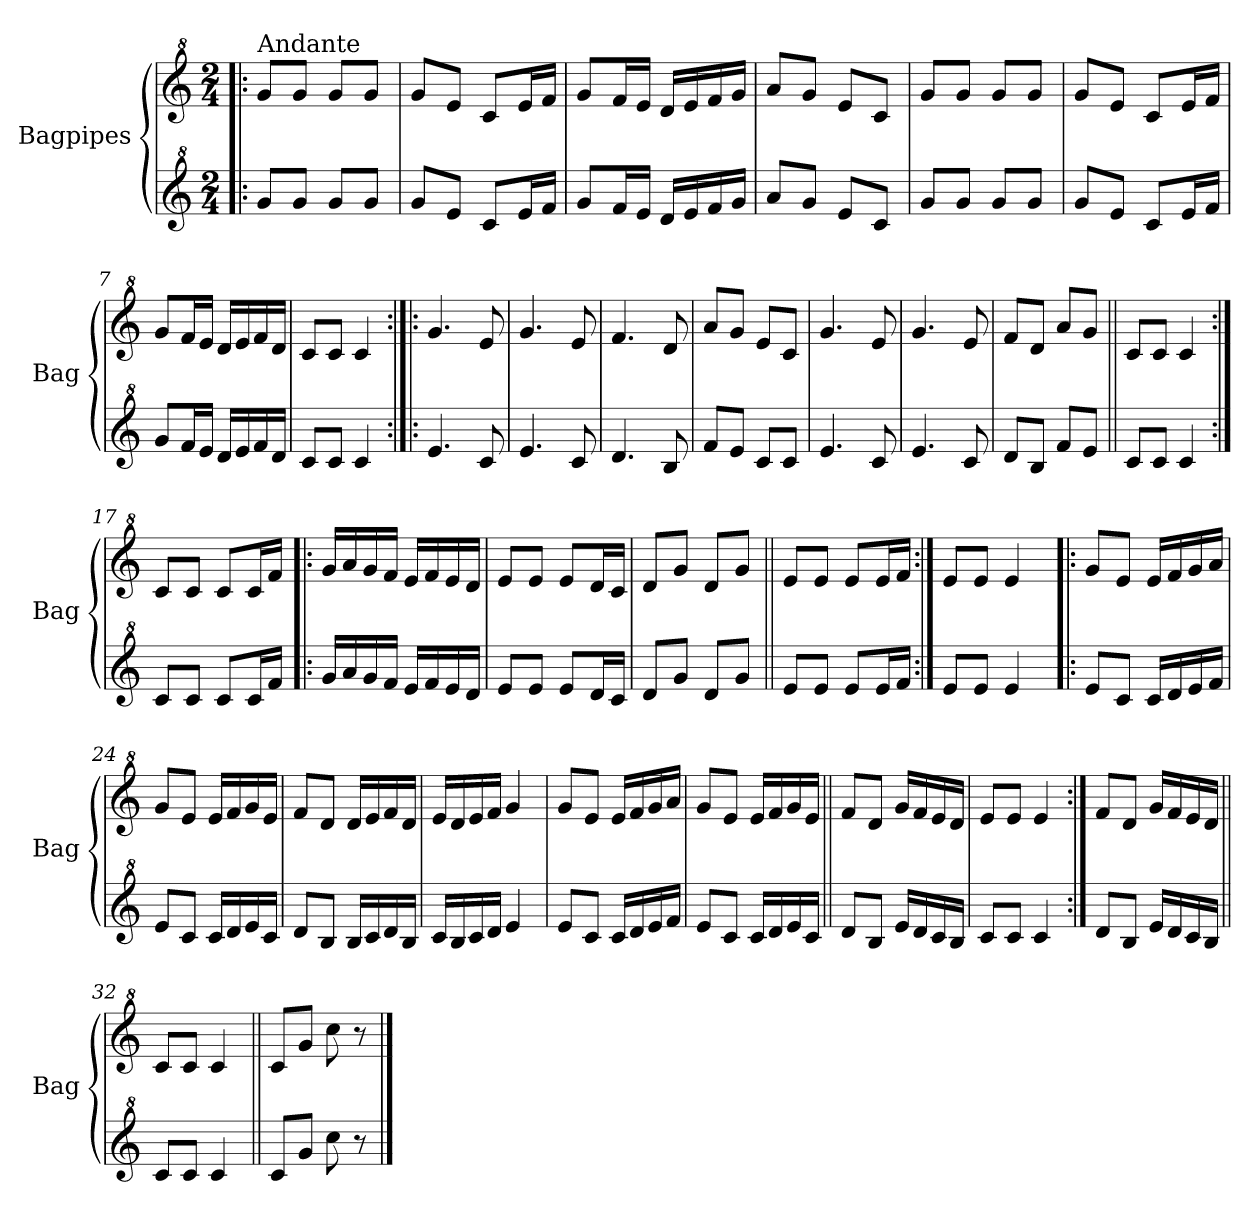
**kern	**kern
*part2	*part1
*staff2	*staff1
*I"Bagpipes	*I"Bagpipes
*I'Bag	*I'Bag
*clefG^2	*clefG^2
*k[]	*k[]
*C:	*C:
*M2/4	*M2/4
=1!|:	=1!|:
!	!LO:TX:a:t=Andante
8gg/L	8gg/L
8gg/J	8gg/J
8gg/L	8gg/L
8gg/J	8gg/J
=2	=2
8gg/L	8gg/L
8ee/J	8ee/J
8cc/L	8cc/L
16ee/L	16ee/L
16ff/JJ	16ff/JJ
=3	=3
8gg/L	8gg/L
16ff/L	16ff/L
16ee/JJ	16ee/JJ
16dd/LL	16dd/LL
16ee/	16ee/
16ff/	16ff/
16gg/JJ	16gg/JJ
=4	=4
8aa/L	8aa/L
8gg/J	8gg/J
8ee/L	8ee/L
8cc/J	8cc/J
=5	=5
8gg/L	8gg/L
8gg/J	8gg/J
8gg/L	8gg/L
8gg/J	8gg/J
=6	=6
8gg/L	8gg/L
8ee/J	8ee/J
8cc/L	8cc/L
16ee/L	16ee/L
16ff/JJ	16ff/JJ
=7	=7
8gg/L	8gg/L
16ff/L	16ff/L
16ee/JJ	16ee/JJ
16dd/LL	16dd/LL
16ee/	16ee/
16ff/	16ff/
16dd/JJ	16dd/JJ
=8	=8
8cc/L	8cc/L
8cc/J	8cc/J
4cc/	4cc/
=9:|!|:	=9:|!|:
4.ee/	4.gg/
8cc/	8ee/
!!LO:LB:g=z
=10	=10
4.ee/	4.gg/
8cc/	8ee/
=11	=11
4.dd/	4.ff/
8b/	8dd/
=12	=12
8ff/L	8aa/L
8ee/J	8gg/J
8cc/L	8ee/L
8cc/J	8cc/J
=13	=13
4.ee/	4.gg/
8cc/	8ee/
=14	=14
4.ee/	4.gg/
8cc/	8ee/
=15	=15
8dd/L	8ff/L
8b/J	8dd/J
8ff/L	8aa/L
8ee/J	8gg/J
=16||	=16||
8cc/L	8cc/L
8cc/J	8cc/J
4cc/	4cc/
=17:|!	=17:|!
8cc/L	8cc/L
8cc/J	8cc/J
8cc/L	8cc/L
16cc/L	16cc/L
16ff/JJ	16ff/JJ
=18!|:	=18!|:
16gg/LL	16gg/LL
16aa/	16aa/
16gg/	16gg/
16ff/JJ	16ff/JJ
16ee/LL	16ee/LL
16ff/	16ff/
16ee/	16ee/
16dd/JJ	16dd/JJ
=19	=19
8ee/L	8ee/L
8ee/J	8ee/J
8ee/L	8ee/L
16dd/L	16dd/L
16cc/JJ	16cc/JJ
!!LO:LB:g=z
=20	=20
8dd/L	8dd/L
8gg/J	8gg/J
8dd/L	8dd/L
8gg/J	8gg/J
=21||	=21||
8ee/L	8ee/L
8ee/J	8ee/J
8ee/L	8ee/L
16ee/L	16ee/L
16ff/JJ	16ff/JJ
=22:|!	=22:|!
8ee/L	8ee/L
8ee/J	8ee/J
4ee/	4ee/
=23!|:	=23!|:
8ee/L	8gg/L
8cc/J	8ee/J
16cc/LL	16ee/LL
16dd/	16ff/
16ee/	16gg/
16ff/JJ	16aa/JJ
=24	=24
8ee/L	8gg/L
8cc/J	8ee/J
16cc/LL	16ee/LL
16dd/	16ff/
16ee/	16gg/
16cc/JJ	16ee/JJ
=25	=25
8dd/L	8ff/L
8b/J	8dd/J
16b/LL	16dd/LL
16cc/	16ee/
16dd/	16ff/
16b/JJ	16dd/JJ
=26	=26
16cc/LL	16ee/LL
16b/	16dd/
16cc/	16ee/
16dd/JJ	16ff/JJ
4ee/	4gg/
=27	=27
8ee/L	8gg/L
8cc/J	8ee/J
16cc/LL	16ee/LL
16dd/	16ff/
16ee/	16gg/
16ff/JJ	16aa/JJ
!!LO:LB:g=z
=28	=28
8ee/L	8gg/L
8cc/J	8ee/J
16cc/LL	16ee/LL
16dd/	16ff/
16ee/	16gg/
16cc/JJ	16ee/JJ
=29||	=29||
8dd/L	8ff/L
8b/J	8dd/J
16ee/LL	16gg/LL
16dd/	16ff/
16cc/	16ee/
16b/JJ	16dd/JJ
=30	=30
8cc/L	8ee/L
8cc/J	8ee/J
4cc/	4ee/
=31:|!	=31:|!
8dd/L	8ff/L
8b/J	8dd/J
16ee/LL	16gg/LL
16dd/	16ff/
16cc/	16ee/
16b/JJ	16dd/JJ
=32||	=32||
8cc/L	8cc/L
8cc/J	8cc/J
4cc/	4cc/
=33||	=33||
8cc/L	8cc/L
8gg/J	8gg/J
8ccc\	8ccc\
8r	8r
==	==
*-	*-
